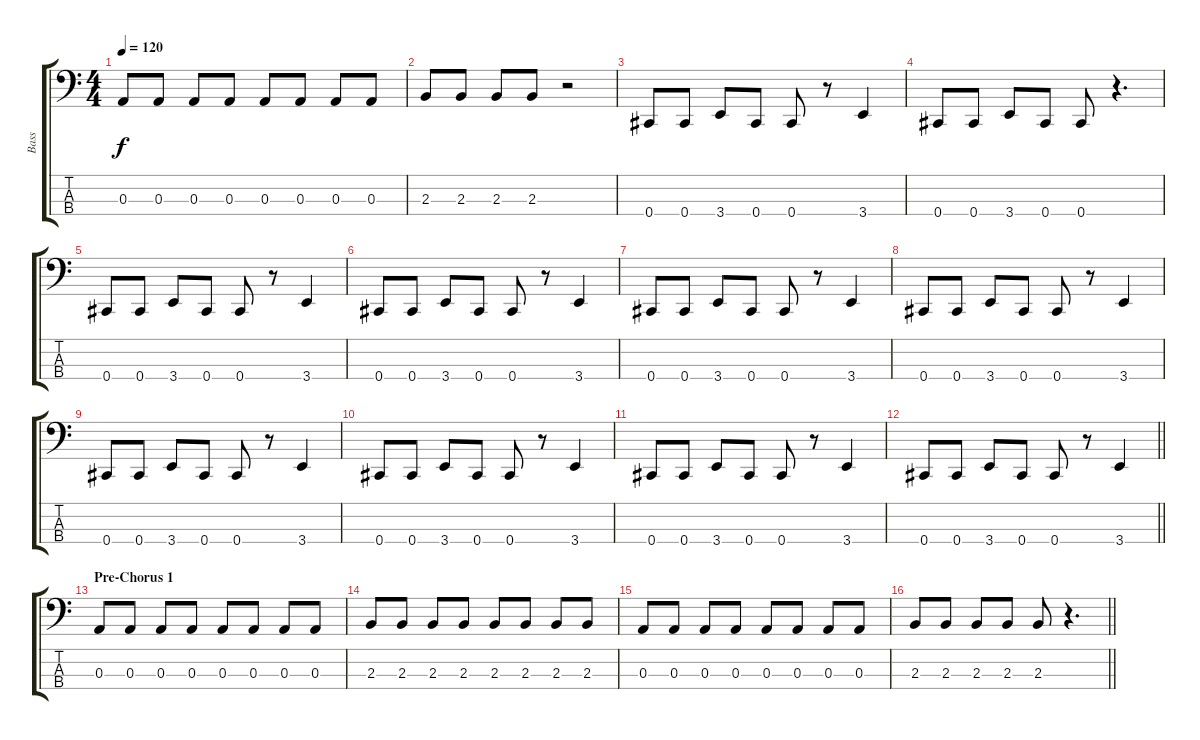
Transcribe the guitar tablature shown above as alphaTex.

\track ("Bass" "Bass") {instrument electricbasspick}
\staff {score tabs}
\tuning (G2 D2 A1 Db1) {hide}
\ts (4 4)
\tempo 120
\clef f4
\ks c
0.3.8{dy f} 0.3.8 0.3.8 0.3.8 0.3.8 0.3.8 0.3.8 0.3.8 |
2.3.8 2.3.8 2.3.8 2.3.8 r.2 |
0.4.8 0.4.8 3.4.8 0.4.8 0.4.8 r.8 3.4.4 |
0.4.8 0.4.8 3.4.8 0.4.8 0.4.8 r.4{d} |
0.4.8 0.4.8 3.4.8 0.4.8 0.4.8 r.8 3.4.4 |
0.4.8 0.4.8 3.4.8 0.4.8 0.4.8 r.8 3.4.4 |
0.4.8 0.4.8 3.4.8 0.4.8 0.4.8 r.8 3.4.4 |
0.4.8 0.4.8 3.4.8 0.4.8 0.4.8 r.8 3.4.4 |
0.4.8 0.4.8 3.4.8 0.4.8 0.4.8 r.8 3.4.4 |
0.4.8 0.4.8 3.4.8 0.4.8 0.4.8 r.8 3.4.4 |
0.4.8 0.4.8 3.4.8 0.4.8 0.4.8 r.8 3.4.4 |
\barLineRight lightlight
0.4.8 0.4.8 3.4.8 0.4.8 0.4.8 r.8 3.4.4 |
\section ("" "Pre-Chorus 1")
0.3.8 0.3.8 0.3.8 0.3.8 0.3.8 0.3.8 0.3.8 0.3.8 |
2.3.8 2.3.8 2.3.8 2.3.8 2.3.8 2.3.8 2.3.8 2.3.8 |
0.3.8 0.3.8 0.3.8 0.3.8 0.3.8 0.3.8 0.3.8 0.3.8 |
\barLineRight lightlight
2.3.8 2.3.8 2.3.8 2.3.8 2.3.8 r.4{d}
